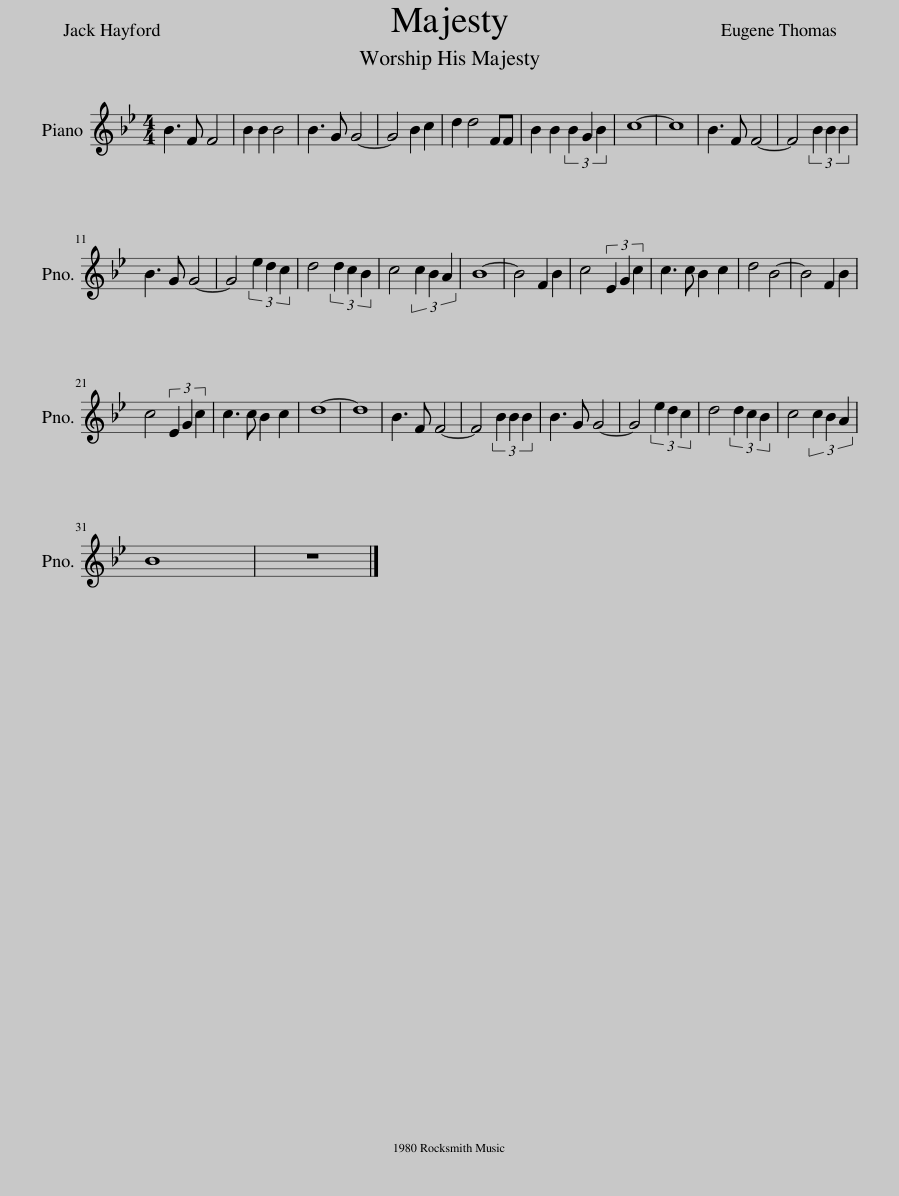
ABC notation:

X:1
L:1/8
M:4/4
I:linebreak $
K:Bb
V:1 treble
V:1
 B3 F F4 | B2 B2 B4 | B3 G G4- | G4 B2 c2 | d2 d4 FF | %5
 B2 B2 (3B2 G2 B2 | c8- | c8 | B3 F F4- | F4 (3B2 B2 B2 |$ %10
 B3 G G4- | G4 (3e2 d2 c2 | d4 (3d2 c2 B2 | c4 (3c2 B2 A2 | B8- | %15
 B4 F2 B2 | c4 (3E2 G2 c2 | c3 c B2 c2 | d4 B4- | B4 F2 B2 |$ %20
 c4 (3E2 G2 c2 | c3 c B2 c2 | d8- | d8 | B3 F F4- | %25
 F4 (3B2 B2 B2 | B3 G G4- | G4 (3e2 d2 c2 | d4 (3d2 c2 B2 | c4 (3c2 B2 A2 |$ %30
 B8 | z8 |] %32
